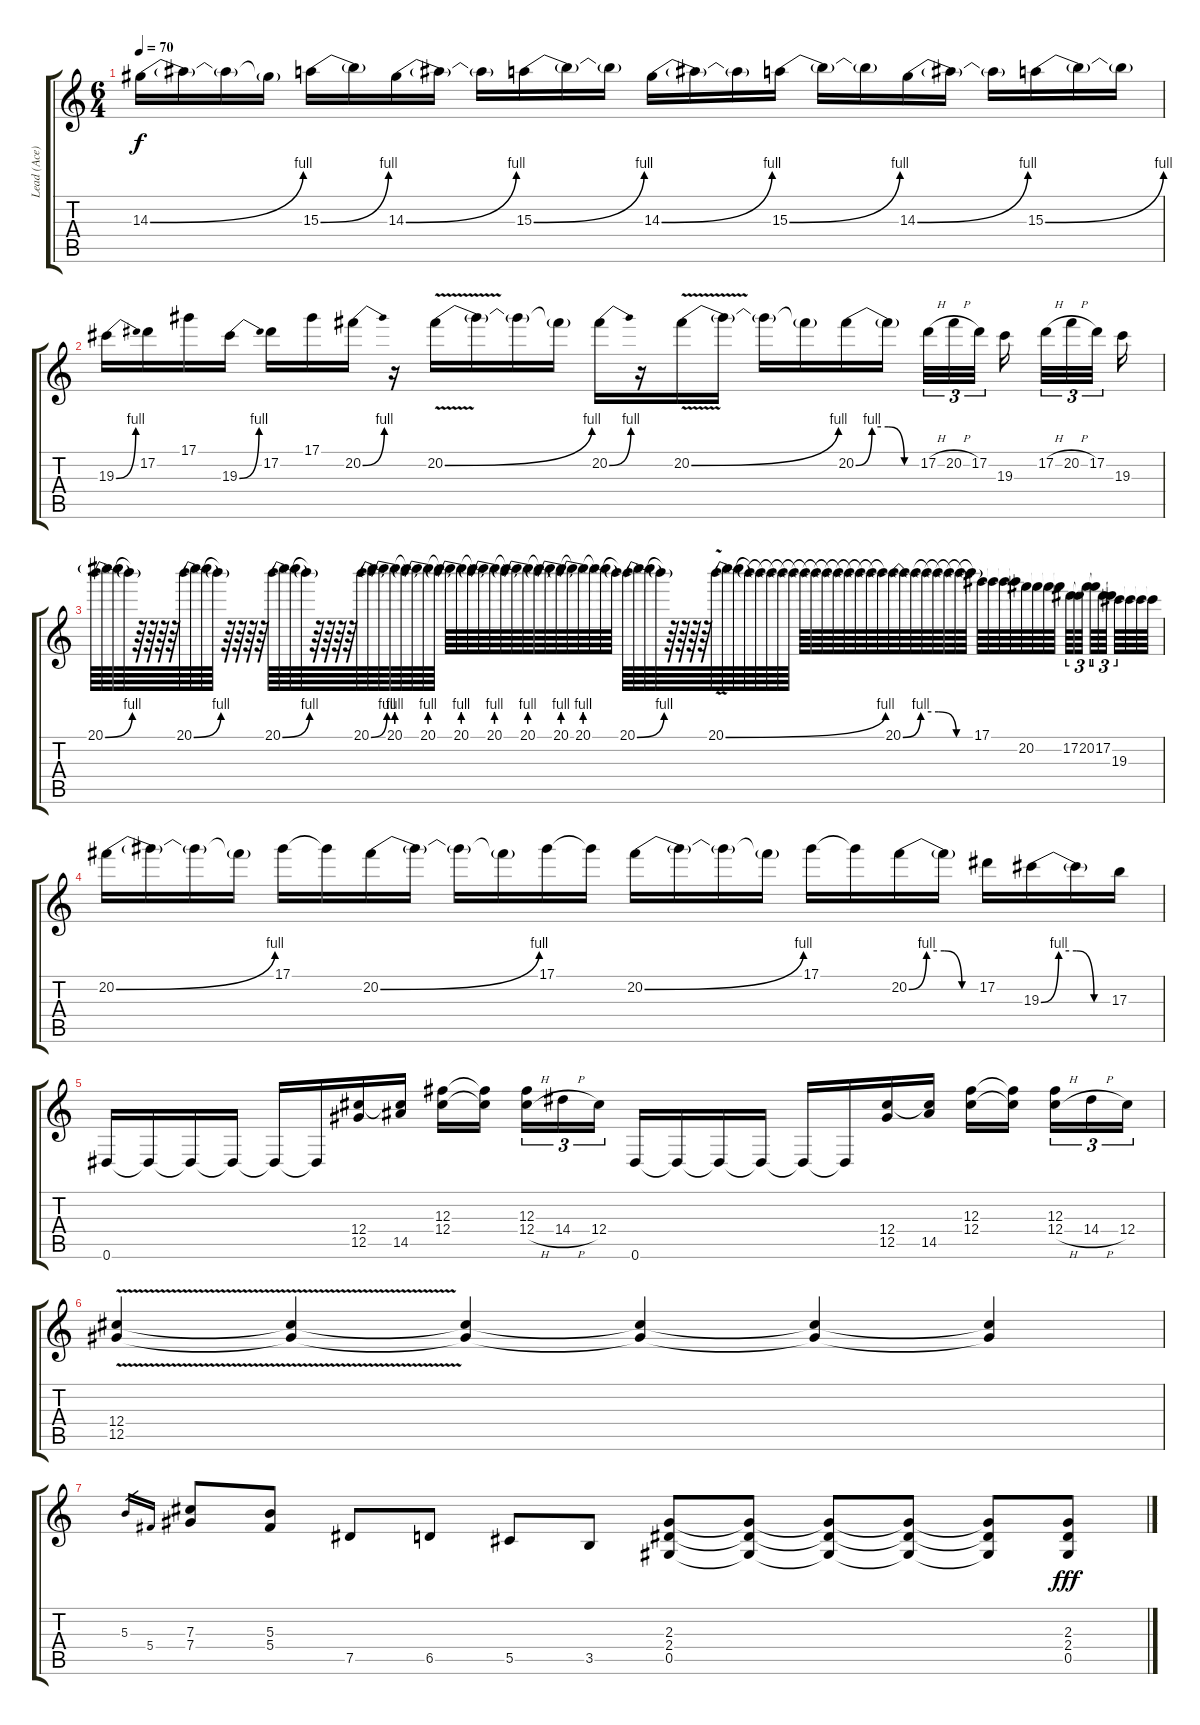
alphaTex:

\track ("Lead (Ace)" "Lead (Ace)") {instrument distortionguitar}
\staff {score tabs}
\tuning (Eb4 Bb3 Gb3 Db3 Ab2 Eb2) {hide}
\ts (6 4)
\tempo 70
\clef g2
\ks c
14.3{be (bend 0 0 60 4)}.16{dy f} 14.3{t}.16 14.3{t}.16 14.3{t}.16 15.3{be (bend 0 0 60 4)}.16 15.3{t}.16 14.3{be (bend 0 0 60 4)}.16 14.3{t}.16 14.3{t}.16 15.3{be (bend 0 0 60 4)}.16 15.3{t}.16 15.3{t}.16 14.3{be (bend 0 0 60 4)}.16 14.3{t}.16 14.3{t}.16 15.3{be (bend 0 0 60 4)}.16 15.3{t}.16 15.3{t}.16 14.3{be (bend 0 0 60 4)}.16 14.3{t}.16 14.3{t}.16 15.3{be (bend 0 0 60 4)}.16 15.3{t}.16 15.3{t}.16 |
19.3{be (bend 0 0 60 4)}.16 17.2.16 17.1.16 19.3{be (bend 0 0 60 4)}.16 17.2.16 17.1.16 20.2{be (bend 0 0 60 4)}.16 r.16 20.2{be (bend 0 0 60 4) v}.16 20.2{t}.16 20.2{t}.16 20.2{t}.16 20.2{be (bend 0 0 60 4)}.16 r.16 20.2{be (bend 0 0 60 4) v}.16 20.2{t}.16 20.2{t}.16 20.2{t}.16 20.2{be (custom 0 0 15 4 30 4 45 0 60 0)}.16 20.2{t}.16{beam splitsecondary} 17.2{h}.32{tu (3 2)} 20.2{h}.32{tu (3 2)} 17.2.32{tu (3 2) beam splitsecondary} 19.3.16{beam splitsecondary} 17.2{h}.32{tu (3 2)} 20.2{h}.32{tu (3 2)} 17.2.32{tu (3 2) beam splitsecondary} 19.3.16 |
20.1{be (bend 0 0 60 4)}.64 20.1{t}.64 20.1{t}.64 20.1{t}.64 r.64 r.64 r.64 r.64 20.1{be (bend 0 0 60 4)}.64 20.1{t}.64 20.1{t}.64 20.1{t}.64 r.64 r.64 r.64 r.64 20.1{be (bend 0 0 60 4)}.64 20.1{t}.64 20.1{t}.64 20.1{t}.64 r.64 r.64 r.64 r.64 20.1{be (bend 0 0 60 4)}.64 20.1{t}.64 20.1{t}.64 20.1{be (prebend 0 4 60 4)}.64 20.1{t}.64 20.1{t}.64 20.1{be (prebend 0 4 60 4)}.64 20.1{t}.64 20.1{t}.64 20.1{be (prebend 0 4 60 4)}.64 20.1{t}.64 20.1{t}.64 20.1{be (prebend 0 4 60 4)}.64 20.1{t}.64 20.1{t}.64 20.1{be (prebend 0 4 60 4)}.64 20.1{t}.64 20.1{t}.64 20.1{be (prebend 0 4 60 4)}.64 20.1{t}.64 20.1{be (prebend 0 4 60 4)}.64 20.1{t}.64 20.1{t}.64 20.1{t}.64 20.1{be (bend 0 0 60 4)}.64 20.1{t}.64 20.1{t}.64 20.1{t}.64 r.64 r.64 r.64 r.64 20.1{be (bend 0 0 60 4) v}.64 20.1{t}.64 20.1{t}.64 20.1{t}.64 20.1{t}.64 20.1{t}.64 20.1{t}.64 20.1{t}.64 20.1{t}.64 20.1{t}.64 20.1{t}.64 20.1{t}.64 20.1{t}.64 20.1{t}.64 20.1{t}.64 20.1{t}.64 20.1{be (custom 0 0 15 4 30 4 45 0 60 0)}.64 20.1{t}.64 20.1{t}.64 20.1{t}.64 20.1{t}.64 20.1{t}.64 20.1{t}.64 20.1{t}.64 17.1.64 17.1{t}.64 17.1{t}.64 17.1{t}.64 20.2.64 20.2{t}.64 20.2{t}.64 20.2{t}.64{beam splitsecondary} 17.2.64{tu (3 2)} 17.2{t}.64{tu (3 2)} 20.2.64{tu (3 2) beam splitsecondary} 20.2{t}.64{tu (3 2)} 17.2.64{tu (3 2)} 17.2{t}.64{tu (3 2) beam splitsecondary} 19.3.64 19.3{t}.64 19.3{t}.64 19.3{t}.64 |
20.2{be (bend 0 0 60 4)}.16 20.2{t}.16 20.2{t}.16 20.2{t}.16 17.1.16 17.1{t}.16 20.2{be (bend 0 0 60 4)}.16 20.2{t}.16 20.2{t}.16 20.2{t}.16 17.1.16 17.1{t}.16 20.2{be (bend 0 0 60 4)}.16 20.2{t}.16 20.2{t}.16 20.2{t}.16 17.1.16 17.1{t}.16 20.2{be (custom 0 0 15 4 30 4 45 0 60 0)}.16 20.2{t}.16 17.2.16 19.3{be (custom 0 0 15 4 30 4 45 0 60 0)}.16 19.3{t}.16 17.3.16 |
0.6.16 0.6{t}.16 0.6{t}.16 0.6{t}.16 0.6{t}.16 0.6{t}.16 (12.4 12.5).16 (12.4{t} 14.5).16 (12.3 12.4).16 (12.3{t} 12.4{t}).16{beam splitsecondary} (12.3 12.4{h}).16{tu (3 2)} 14.4{h}.16{tu (3 2)} 12.4.16{tu (3 2)} 0.6.16 0.6{t}.16 0.6{t}.16 0.6{t}.16 0.6{t}.16 0.6{t}.16 (12.4 12.5).16 (12.4{t} 14.5).16 (12.3 12.4).16 (12.3{t} 12.4{t}).16{beam splitsecondary} (12.3 12.4{h}).16{tu (3 2)} 14.4{h}.16{tu (3 2)} 12.4.16{tu (3 2)} |
(12.4{v} 12.5{v}).4 (12.4{t} 12.5{t}).4 (12.4{t} 12.5{t}).4 (12.4{t} 12.5{t}).4 (12.4{t} 12.5{t}).4 (12.4{t} 12.5{t}).4 |
5.3.16{gr} 5.4.16{gr} (7.3 7.4).8 (5.3 5.4).8 7.5.8 6.5.8 5.5.8 3.5.8 (2.3 2.4 0.5).8 (2.3{t} 2.4{t} 0.5{t}).8 (2.3{t} 2.4{t} 0.5{t}).8 (2.3{t} 2.4{t} 0.5{t}).8 (2.3{t} 2.4{t} 0.5{t}).8 (2.3 2.4 0.5).8{dy fff}
